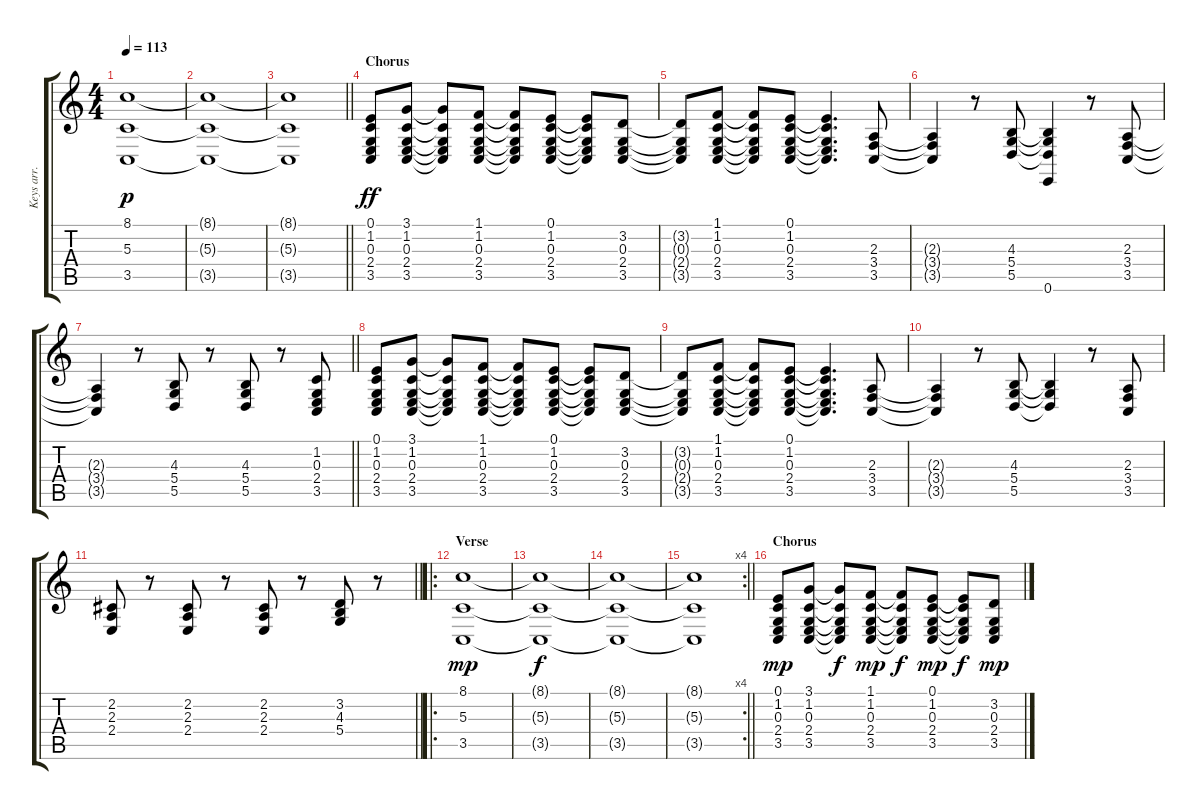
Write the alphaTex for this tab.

\track ("Keys arr. for guitar" "Keys arr. ") {instrument lead2sawtooth}
\staff {score tabs}
\tuning (E4 B3 G3 D3 A2 E2) {hide}
\ts (4 4)
\tempo 113
\clef g2
\ks c
(8.1{t} 5.3{t} 3.5{t}).1{dy p} |
(8.1{t} 5.3{t} 3.5{t}).1 |
\barLineRight lightlight
(8.1{t} 5.3{t} 3.5{t}).1 |
\section ("" "Chorus")
(0.1 1.2 0.3 2.4 3.5).8{dy ff} (3.1 1.2 0.3 2.4 3.5).8 (3.1{t} 1.2{t} 0.3{t} 2.4{t} 3.5{t}).8 (1.1 1.2 0.3 2.4 3.5).8 (1.1{t} 1.2{t} 0.3{t} 2.4{t} 3.5{t}).8 (0.1 1.2 0.3 2.4 3.5).8 (0.1{t} 1.2{t} 0.3{t} 2.4{t} 3.5{t}).8 (3.2 0.3 2.4 3.5).8 |
(3.2{t} 0.3{t} 2.4{t} 3.5{t}).8 (1.1 1.2 0.3 2.4 3.5).8 (1.1{t} 1.2{t} 0.3{t} 2.4{t} 3.5{t}).8 (0.1 1.2 0.3 2.4 3.5).8 (0.1{t} 1.2{t} 0.3{t} 2.4{t} 3.5{t}).4{d} (2.3 3.4 3.5).8 |
(2.3{t} 3.4{t} 3.5{t}).4 r.8 (4.3 5.4 5.5).8 (4.3{t} 5.4{t} 5.5{t} 0.6).4 r.8 (2.3 3.4 3.5).8 |
\barLineRight lightlight
(2.3{t} 3.4{t} 3.5{t}).4 r.8 (4.3 5.4 5.5).8 r.8 (4.3 5.4 5.5).8 r.8 (1.2 0.3 2.4 3.5).8 |
(0.1 1.2 0.3 2.4 3.5).8 (3.1 1.2 0.3 2.4 3.5).8 (3.1{t} 1.2{t} 0.3{t} 2.4{t} 3.5{t}).8 (1.1 1.2 0.3 2.4 3.5).8 (1.1{t} 1.2{t} 0.3{t} 2.4{t} 3.5{t}).8 (0.1 1.2 0.3 2.4 3.5).8 (0.1{t} 1.2{t} 0.3{t} 2.4{t} 3.5{t}).8 (3.2 0.3 2.4 3.5).8 |
(3.2{t} 0.3{t} 2.4{t} 3.5{t}).8 (1.1 1.2 0.3 2.4 3.5).8 (1.1{t} 1.2{t} 0.3{t} 2.4{t} 3.5{t}).8 (0.1 1.2 0.3 2.4 3.5).8 (0.1{t} 1.2{t} 0.3{t} 2.4{t} 3.5{t}).4{d} (2.3 3.4 3.5).8 |
(2.3{t} 3.4{t} 3.5{t}).4 r.8 (4.3 5.4 5.5).8 (4.3{t} 5.4{t} 5.5{t}).4 r.8 (2.3 3.4 3.5).8 |
\barLineRight lightlight
(2.2 2.3 2.4).8 r.8 (2.2 2.3 2.4).8 r.8 (2.2 2.3 2.4).8 r.8 (3.2 4.3 5.4).8 r.8 |
\ro
\section ("" "Verse")
(8.1 5.3 3.5).1{dy mp} |
(8.1{t} 5.3{t} 3.5{t}).1{dy f} |
(8.1{t} 5.3{t} 3.5{t}).1 |
\rc 4
\barLineRight lightlight
(8.1{t} 5.3{t} 3.5{t}).1 |
\section ("" "Chorus")
(0.1 1.2 0.3 2.4 3.5).8{dy mp} (3.1 1.2 0.3 2.4 3.5).8 (3.1{t} 1.2{t} 0.3{t} 2.4{t} 3.5{t}).8{dy f} (1.1 1.2 0.3 2.4 3.5).8{dy mp} (1.1{t} 1.2{t} 0.3{t} 2.4{t} 3.5{t}).8{dy f} (0.1 1.2 0.3 2.4 3.5).8{dy mp} (0.1{t} 1.2{t} 0.3{t} 2.4{t} 3.5{t}).8{dy f} (3.2 0.3 2.4 3.5).8{dy mp}
